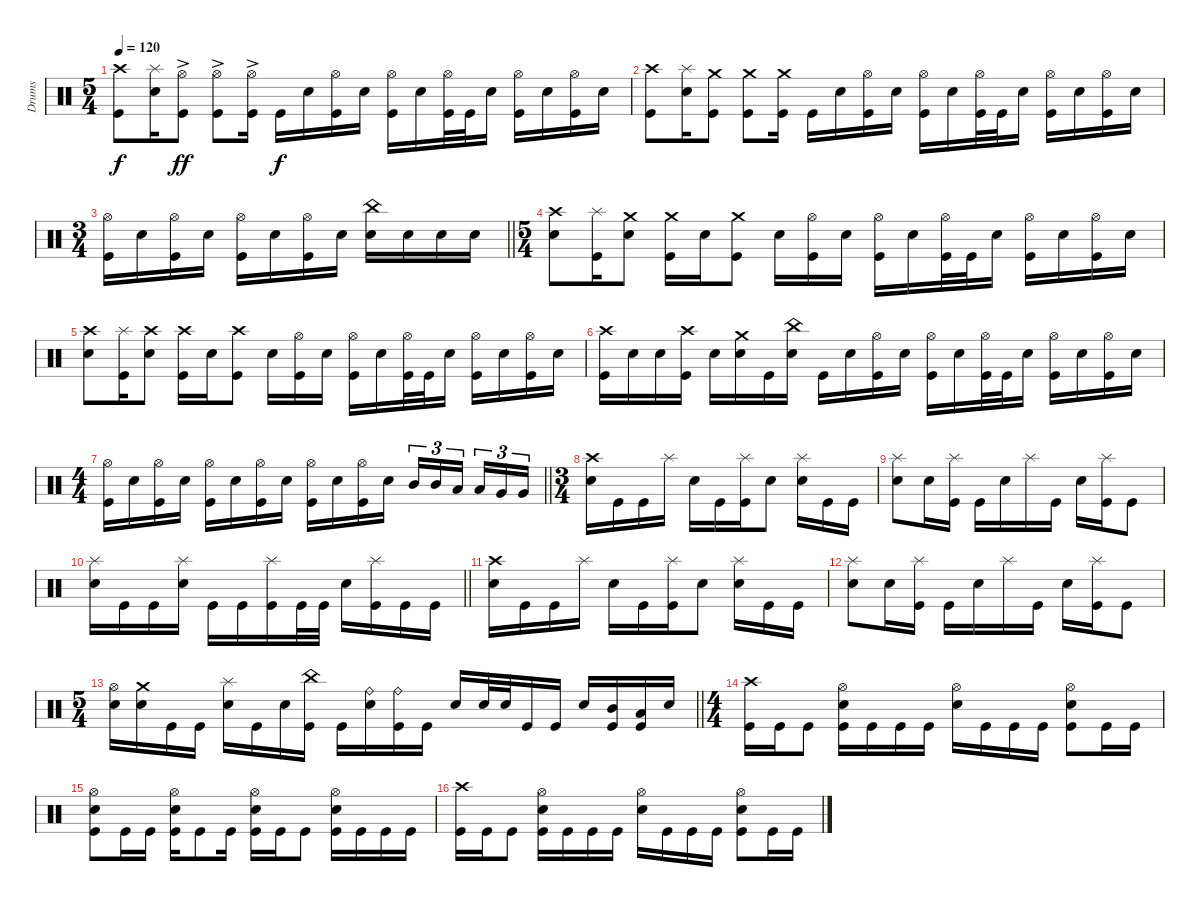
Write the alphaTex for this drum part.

\track ("Drums" "Drums") {instrument percussion}
\staff
\articulation defaults
\ts (5 4)
\tempo 120
\clef neutral
\ks c
("Crash high (hit)" "Kick (hit)").8{dy f} ("Splash (hit)" "Electric Snare (hit)").16 ("Hi-Hat (open)"{ac} "Kick (hit)").8{dy ff} ("Hi-Hat (open)"{ac} "Kick (hit)").8 ("Hi-Hat (open)"{ac} "Kick (hit)").16 "Kick (hit)".16{dy f} "Electric Snare (hit)".16 ("Hi-Hat (open)" "Kick (hit)").16 "Electric Snare (hit)".16 ("Hi-Hat (open)" "Kick (hit)").16 "Electric Snare (hit)".16 ("Hi-Hat (open)" "Kick (hit)").32 "Kick (hit)".32 "Electric Snare (hit)".16 ("Hi-Hat (open)" "Kick (hit)").16 "Electric Snare (hit)".16 ("Hi-Hat (open)" "Kick (hit)").16 "Electric Snare (hit)".16 |
("Crash high (hit)" "Kick (hit)").8 ("Splash (hit)" "Electric Snare (hit)").16 ("Crash medium (hit)" "Kick (hit)").8 ("Crash medium (hit)" "Kick (hit)").8 ("Crash medium (hit)" "Kick (hit)").16 "Kick (hit)".16 "Electric Snare (hit)".16 ("Hi-Hat (open)" "Kick (hit)").16 "Electric Snare (hit)".16 ("Hi-Hat (open)" "Kick (hit)").16 "Electric Snare (hit)".16 ("Hi-Hat (open)" "Kick (hit)").32 "Kick (hit)".32 "Electric Snare (hit)".16 ("Hi-Hat (open)" "Kick (hit)").16 "Electric Snare (hit)".16 ("Hi-Hat (open)" "Kick (hit)").16 "Electric Snare (hit)".16 |
\ts (3 4)
\barLineRight lightlight
("Hi-Hat (open)" "Kick (hit)").16 "Electric Snare (hit)".16 ("Hi-Hat (open)" "Kick (hit)").16 "Electric Snare (hit)".16 ("Hi-Hat (open)" "Kick (hit)").16 "Electric Snare (hit)".16 ("Hi-Hat (open)" "Kick (hit)").16 "Electric Snare (hit)".16 ("China (hit)" "Electric Snare (hit)").16 "Electric Snare (hit)".16 "Electric Snare (hit)".16 "Electric Snare (hit)".16 |
\ts (5 4)
("Crash high (hit)" "Electric Snare (hit)").8 ("Splash (hit)" "Kick (hit)").16 ("Crash medium (hit)" "Electric Snare (hit)").8 ("Crash medium (hit)" "Kick (hit)").16 "Electric Snare (hit)".16 ("Crash medium (hit)" "Kick (hit)").8 "Electric Snare (hit)".16 ("Hi-Hat (open)" "Kick (hit)").16 "Electric Snare (hit)".16 ("Hi-Hat (open)" "Kick (hit)").16 "Electric Snare (hit)".16 ("Hi-Hat (open)" "Kick (hit)").32 "Kick (hit)".32 "Electric Snare (hit)".16 ("Hi-Hat (open)" "Kick (hit)").16 "Electric Snare (hit)".16 ("Hi-Hat (open)" "Kick (hit)").16 "Electric Snare (hit)".16 |
("Crash high (hit)" "Electric Snare (hit)").8 ("Splash (hit)" "Kick (hit)").16 ("Crash high (hit)" "Electric Snare (hit)").8 ("Crash high (hit)" "Kick (hit)").16 "Electric Snare (hit)".16 ("Crash high (hit)" "Kick (hit)").8 "Electric Snare (hit)".16 ("Hi-Hat (open)" "Kick (hit)").16 "Electric Snare (hit)".16 ("Hi-Hat (open)" "Kick (hit)").16 "Electric Snare (hit)".16 ("Hi-Hat (open)" "Kick (hit)").32 "Kick (hit)".32 "Electric Snare (hit)".16 ("Hi-Hat (open)" "Kick (hit)").16 "Electric Snare (hit)".16 ("Hi-Hat (open)" "Kick (hit)").16 "Electric Snare (hit)".16 |
("Crash high (hit)" "Kick (hit)").16 "Electric Snare (hit)".16 "Electric Snare (hit)".16 ("Crash high (hit)" "Kick (hit)").16 "Electric Snare (hit)".16 ("Crash medium (hit)" "Electric Snare (hit)").16 "Kick (hit)".16 ("China (hit)" "Electric Snare (hit)").16 "Kick (hit)".16 "Electric Snare (hit)".16 ("Hi-Hat (open)" "Kick (hit)").16 "Electric Snare (hit)".16 ("Hi-Hat (open)" "Kick (hit)").16 "Electric Snare (hit)".16 ("Hi-Hat (open)" "Kick (hit)").32 "Kick (hit)".32 "Electric Snare (hit)".16 ("Hi-Hat (open)" "Kick (hit)").16 "Electric Snare (hit)".16 ("Hi-Hat (open)" "Kick (hit)").16 "Electric Snare (hit)".16 |
\ts (4 4)
\barLineRight lightlight
("Hi-Hat (open)" "Kick (hit)").16 "Electric Snare (hit)".16 ("Hi-Hat (open)" "Kick (hit)").16 "Electric Snare (hit)".16 ("Hi-Hat (open)" "Kick (hit)").16 "Electric Snare (hit)".16 ("Hi-Hat (open)" "Kick (hit)").16 "Electric Snare (hit)".16 ("Hi-Hat (open)" "Kick (hit)").16 "Electric Snare (hit)".16 ("Hi-Hat (open)" "Kick (hit)").16 "Electric Snare (hit)".16 "Mid Tom (hit)".16{tu (3 2)} "Mid Tom (hit)".16{tu (3 2)} "Low Tom (hit)".16{tu (3 2) beam splitsecondary} "Low Tom (hit)".16{tu (3 2)} "Very Low Tom (hit)".16{tu (3 2)} "Very Low Tom (hit)".16{tu (3 2)} |
\ts (3 4)
\section ("" "")
("Crash high (hit)" "Electric Snare (hit)").16 "Kick (hit)".16 "Kick (hit)".16 "Splash (hit)".16 "Electric Snare (hit)".16 "Kick (hit)".16 ("Splash (hit)" "Kick (hit)").16 "Electric Snare (hit)".8 ("Splash (hit)" "Electric Snare (hit)").16 "Kick (hit)".16 "Kick (hit)".16 |
("Splash (hit)" "Electric Snare (hit)").8 "Electric Snare (hit)".16 ("Splash (hit)" "Kick (hit)").16 "Kick (hit)".16 "Electric Snare (hit)".16 "Splash (hit)".16 "Kick (hit)".16 "Electric Snare (hit)".16 ("Splash (hit)" "Kick (hit)").16 "Kick (hit)".8 |
\barLineRight lightlight
("Splash (hit)" "Electric Snare (hit)").16 "Kick (hit)".16 "Kick (hit)".16 ("Splash (hit)" "Electric Snare (hit)").16 "Kick (hit)".16 "Kick (hit)".16 ("Splash (hit)" "Kick (hit)").16 "Kick (hit)".32 "Kick (hit)".32 "Electric Snare (hit)".16 ("Splash (hit)" "Kick (hit)").16 "Kick (hit)".16 "Kick (hit)".16 |
("Crash high (hit)" "Electric Snare (hit)").16 "Kick (hit)".16 "Kick (hit)".16 "Splash (hit)".16 "Electric Snare (hit)".16 "Kick (hit)".16 ("Splash (hit)" "Kick (hit)").16 "Electric Snare (hit)".8 ("Splash (hit)" "Electric Snare (hit)").16 "Kick (hit)".16 "Kick (hit)".16 |
("Splash (hit)" "Electric Snare (hit)").8 "Electric Snare (hit)".16 ("Splash (hit)" "Kick (hit)").16 "Kick (hit)".16 "Electric Snare (hit)".16 "Splash (hit)".16 "Kick (hit)".16 "Electric Snare (hit)".16 ("Splash (hit)" "Kick (hit)").16 "Kick (hit)".8 |
\ts (5 4)
\barLineRight lightlight
("Hi-Hat (open)" "Electric Snare (hit)").16 ("Crash medium (hit)" "Electric Snare (hit)").16 "Kick (hit)".16 "Kick (hit)".16 ("Splash (hit)" "Electric Snare (hit)").16 "Kick (hit)".16 "Electric Snare (hit)".16 ("China (hit)" "Kick (hit)").16 "Kick (hit)".16 ("Ride (bell)" "Electric Snare (hit)").16 ("Ride (bell)" "Kick (hit)").16 "Kick (hit)".16 "Electric Snare (hit)".16 "Electric Snare (hit)".32 "Electric Snare (hit)".32 "Kick (hit)".16 "Kick (hit)".16 "Electric Snare (hit)".16 ("Mid Tom (hit)" "Kick (hit)").16 ("Low Tom (hit)" "Kick (hit)").16 "Electric Snare (hit)".16 |
\ts (4 4)
\section ("" "")
("Crash high (hit)" "Kick (hit)").16 "Kick (hit)".16 "Kick (hit)".8 ("Hi-Hat (open)" "Electric Snare (hit)" "Kick (hit)").16 "Kick (hit)".16 "Kick (hit)".16 "Kick (hit)".16 ("Hi-Hat (open)" "Electric Snare (hit)").16 "Kick (hit)".16 "Kick (hit)".16 "Kick (hit)".16 ("Hi-Hat (open)" "Electric Snare (hit)" "Kick (hit)").8 "Kick (hit)".16 "Kick (hit)".16 |
("Hi-Hat (open)" "Electric Snare (hit)" "Kick (hit)").8 "Kick (hit)".16 "Kick (hit)".16 ("Hi-Hat (open)" "Electric Snare (hit)" "Kick (hit)").16 "Kick (hit)".8 "Kick (hit)".16 ("Hi-Hat (open)" "Electric Snare (hit)" "Kick (hit)").16 "Kick (hit)".16 "Kick (hit)".8 ("Hi-Hat (open)" "Electric Snare (hit)" "Kick (hit)").16 "Kick (hit)".16 "Kick (hit)".16 "Kick (hit)".16 |
("Crash high (hit)" "Kick (hit)").16 "Kick (hit)".16 "Kick (hit)".8 ("Hi-Hat (open)" "Electric Snare (hit)" "Kick (hit)").16 "Kick (hit)".16 "Kick (hit)".16 "Kick (hit)".16 ("Hi-Hat (open)" "Electric Snare (hit)").16 "Kick (hit)".16 "Kick (hit)".16 "Kick (hit)".16 ("Hi-Hat (open)" "Electric Snare (hit)" "Kick (hit)").8 "Kick (hit)".16 "Kick (hit)".16
